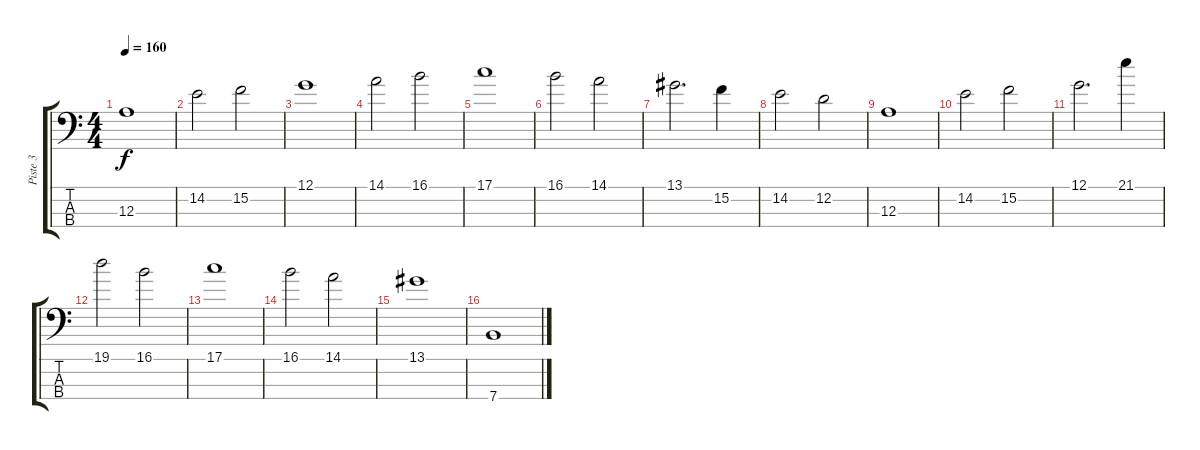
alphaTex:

\track ("Piste 3" "Piste 3") {instrument electricbassfinger}
\staff {score tabs}
\tuning (G2 D2 A1 E1) {hide}
\ts (4 4)
\tempo 160
\clef f4
\ks c
12.3.1{dy f} |
14.2.2 15.2.2 |
12.1.1 |
14.1.2 16.1.2 |
17.1.1 |
16.1.2 14.1.2 |
13.1.2{d} 15.2.4 |
14.2.2 12.2.2 |
12.3.1 |
14.2.2 15.2.2 |
12.1.2{d} 21.1.4 |
19.1.2 16.1.2 |
17.1.1 |
16.1.2 14.1.2 |
13.1.1 |
7.4.1
